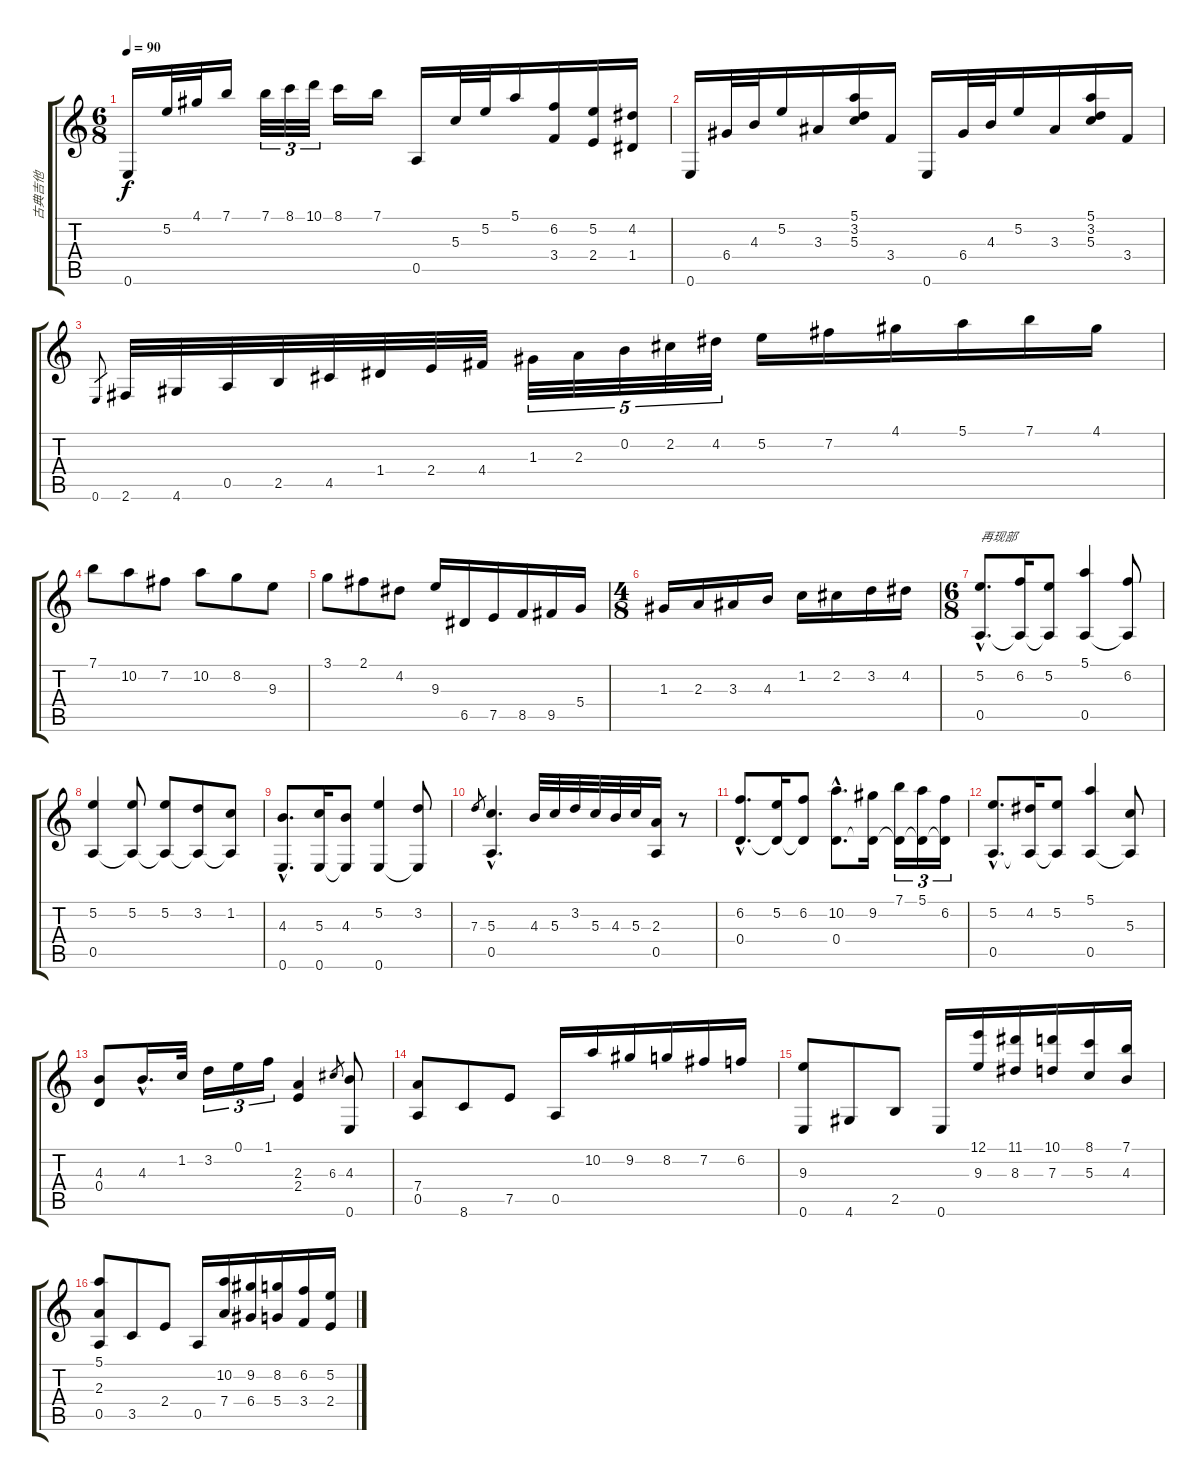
\track ("古典吉他" "古典吉他") {instrument acousticguitarnylon}
\staff {score tabs}
\tuning (E4 B3 G3 D3 A2 E2) {hide}
\ts (6 8)
\tempo 90
\clef g2
\ks c
0.6.16{dy f} 5.2.32 4.1.32 7.1.16 7.1.32{tu (3 2)} 8.1.32{tu (3 2)} 10.1.32{tu (3 2)} 8.1.16 7.1.16 0.5.16 5.3.32 5.2.32 5.1.16 (6.2 3.4).16 (5.2 2.4).16 (4.2 1.4).16 |
0.6.16 6.4.32 4.3.32 5.2.16 3.3.16 (5.1 3.2 5.3).16 3.4.16 0.6.16 6.4.32 4.3.32 5.2.16 3.3.16 (5.1 3.2 5.3).16 3.4.16 |
0.6.8{gr} 2.6.32 4.6.32 0.5.32 2.5.32 4.5.32 1.4.32 2.4.32 4.4.32 1.3.32{tu (5 4)} 2.3.32{tu (5 4)} 0.2.32{tu (5 4)} 2.2.32{tu (5 4)} 4.2.32{tu (5 4)} 5.2.16 7.2.16 4.1.16 5.1.16 7.1.16 4.1.16 |
7.1.8 10.2.8 7.2.8 10.2.8 8.2.8 9.3.8 |
3.1.8 2.1.8 4.2.8 9.3.16 6.5.16 7.5.16 8.5.16 9.5.16 5.4.16 |
\ts (4 8)
1.3.16 2.3.16 3.3.16 4.3.16 1.2.16 2.2.16 3.2.16 4.2.16 |
\ts (6 8)
(5.2{hac} 0.5{hac}).8{d txt "再现部"} (6.2 0.5{t}).16 (5.2 0.5{t}).8 (5.1 0.5).4 (6.2 0.5{t}).8 |
(5.2 0.5).4 (5.2 0.5{t}).8 (5.2 0.5{t}).8 (3.2 0.5{t}).8 (1.2 0.5{t}).8 |
(4.3{hac} 0.6{hac}).8{d} (5.3 0.6).16 (4.3 0.6{t}).8 (5.2 0.6).4 (3.2 0.6{t}).8 |
7.3.8{gr} (5.3{hac} 0.5{hac}).4{d} 4.3.32 5.3.32 3.2.32 5.3.32 4.3.32 5.3.32 (2.3 0.5).16 r.8 |
(6.2{hac} 0.4{hac}).8{d} (5.2 0.4{t}).16 (6.2 0.4{t}).8 (10.2{hac} 0.4{hac}).8{d} (9.2 0.4{t}).16 (7.1 0.4{t}).16{tu (3 2)} (5.1 0.4{t}).16{tu (3 2)} (6.2 0.4{t}).16{tu (3 2)} |
(5.2{hac} 0.5{hac}).8{d} (4.2 0.5{t}).16 (5.2 0.5{t}).8 (5.1 0.5).4 (5.3 0.5{t}).8 |
(4.3 0.4).8 4.3{hac}.16{d} 1.2.32 3.2.16{tu (3 2)} 0.1.16{tu (3 2)} 1.1.16{tu (3 2)} (2.3 2.4).4 6.3.8{gr} (4.3 0.6).8 |
(7.4 0.5).8 8.6.8 7.5.8 0.5.16 10.2.16 9.2.16 8.2.16 7.2.16 6.2.16 |
(9.3 0.6).8 4.6.8 2.5.8 0.6.16 (12.1 9.3).16 (11.1 8.3).16 (10.1 7.3).16 (8.1 5.3).16 (7.1 4.3).16 |
(5.1 2.3 0.5).8 3.5.8 2.4.8 0.5.16 (10.2 7.4).16 (9.2 6.4).16 (8.2 5.4).16 (6.2 3.4).16 (5.2 2.4).16
